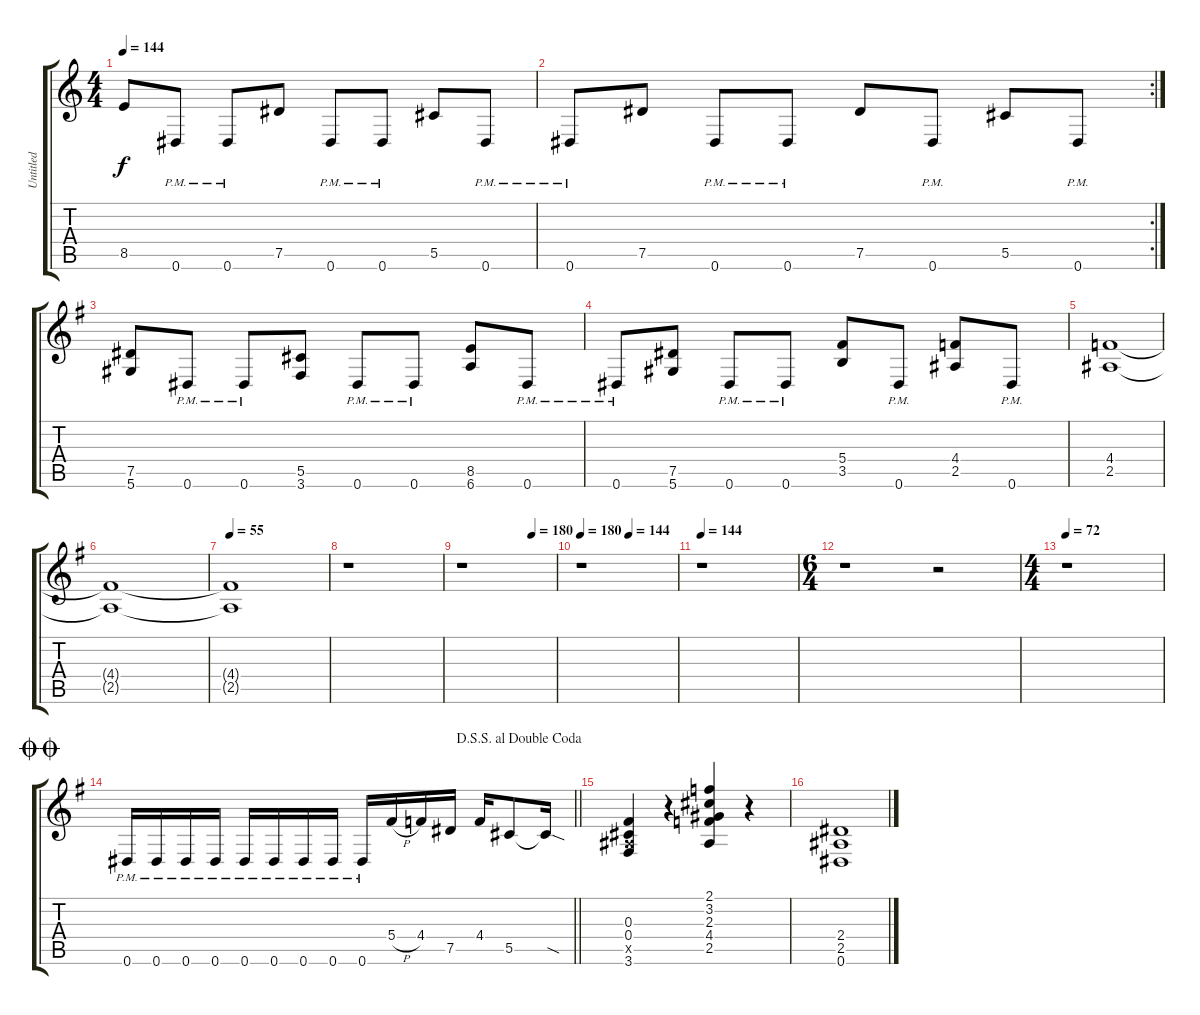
\track ("Untitled" "Untitled") {instrument distortionguitar}
\staff {score tabs}
\tuning (Eb4 Bb3 Gb3 Db3 Ab2 Eb2) {hide}
\ts (4 4)
\tempo 144
\clef g2
\ks c
8.5.8{dy f} 0.6{pm}.8 0.6{pm}.8 7.5.8 0.6{pm}.8 0.6{pm}.8 5.5.8 0.6{pm}.8 |
\rc 2
0.6{pm}.8 7.5.8 0.6{pm}.8 0.6{pm}.8 7.5.8 0.6{pm}.8 5.5.8 0.6{pm}.8 |
\ks g
(7.5 5.6).8 0.6{pm}.8 0.6{pm}.8 (5.5 3.6).8 0.6{pm}.8 0.6{pm}.8 (8.5 6.6).8 0.6{pm}.8 |
0.6{pm}.8 (7.5 5.6).8 0.6{pm}.8 0.6{pm}.8 (5.4 3.5).8 0.6{pm}.8 (4.4 2.5).8 0.6{pm}.8 |
(4.4 2.5).1 |
(4.4{t} 2.5{t}).1 |
\tempo 55
(4.4{t} 2.5{t}).1 |
r.1 |
\tempo (180 0.75)
r.1 |
\tempo 180
\tempo (144 0.5)
r.1 |
\tempo 144
r.1 |
\ts (6 4)
r.1 r.2 |
\ts (4 4)
\tempo 72
r.1 |
\jump doublecoda
\jump dalsegnosegnoaldoublecoda
\barLineRight lightlight
0.6{pm}.16 0.6{pm}.16 0.6{pm}.16 0.6{pm}.16 0.6{pm}.16 0.6{pm}.16 0.6{pm}.16 0.6{pm}.16 0.6{pm}.16 5.4{h}.16 4.4.16 7.5.16 4.4.16 5.5.8 5.5{sod t}.16 |
(0.3 0.4 2.5{x} 3.6).4 r.4 (2.1 3.2 2.3 4.4 2.5).4 r.4 |
(2.4 2.5 0.6).1
